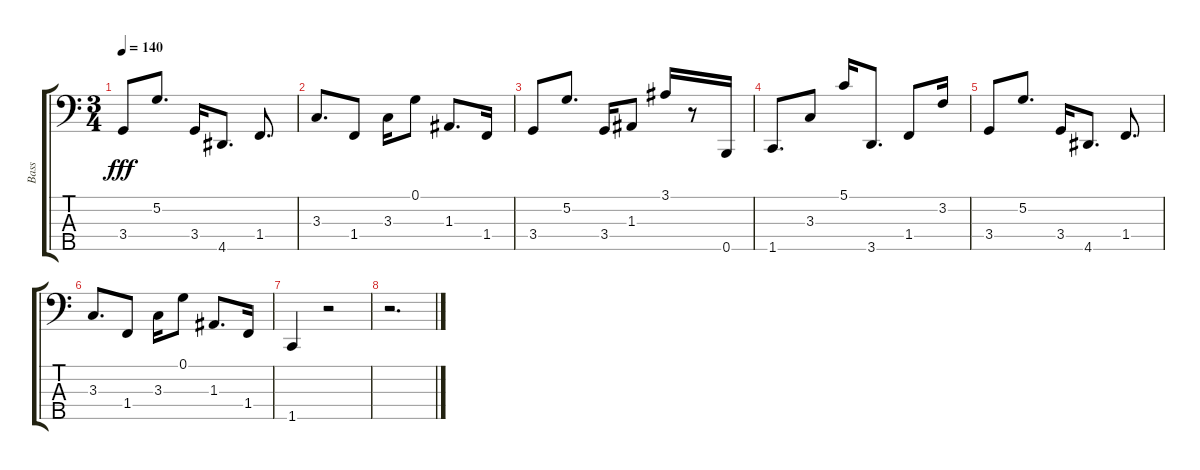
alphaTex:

\track ("Bass" "Bass") {instrument synthbass2}
\staff {score tabs}
\tuning (G2 D2 A1 E1 B0) {hide}
\ts (3 4)
\tempo 140
\clef f4
\ks c
3.4.8{dy fff} 5.2.8{d} 3.4.16 4.5.8{d} 1.4.8{d} |
3.3.8{d} 1.4.8 3.3.16 0.1.8 1.3.8{d} 1.4.16 |
3.4.8 5.2.8{d} 3.4.16 1.3.8 3.1.16 r.8 0.5.16 |
1.5.8{d} 3.3.8 5.1.16 3.5.8{d} 1.4.8 3.2.16 |
3.4.8 5.2.8{d} 3.4.16 4.5.8{d} 1.4.8{d} |
3.3.8{d} 1.4.8 3.3.16 0.1.8 1.3.8{d} 1.4.16 |
1.5.4 r.2 |
r.2{d}
